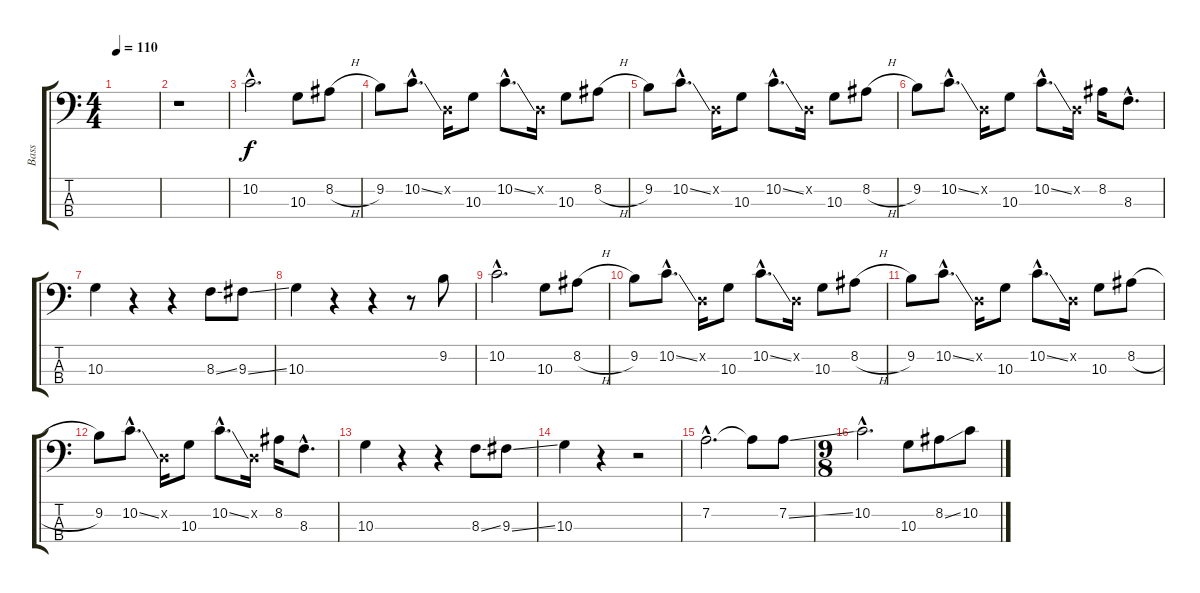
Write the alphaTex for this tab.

\track ("Bass" "Bass") {instrument fretlessbass}
\staff {score tabs}
\tuning (G2 D2 A1 E1) {hide}
\ts (4 4)
\tempo 110
\clef f4
\ks c
|
r.1 |
10.2{hac}.2{d} 10.3.8 8.2{h}.8 |
9.2.8 10.2{ss hac}.8{d} 0.2{x}.16 10.3.8 10.2{ss hac}.8{d} 0.2{x}.16 10.3.8 8.2{h}.8 |
9.2.8 10.2{ss hac}.8{d} 0.2{x}.16 10.3.8 10.2{ss hac}.8{d} 0.2{x}.16 10.3.8 8.2{h}.8 |
9.2.8 10.2{ss hac}.8{d} 0.2{x}.16 10.3.8 10.2{ss hac}.8{d} 0.2{x}.16 8.2.16 8.3{hac}.8{d} |
10.3.4 r.4 r.4 8.3{ss}.8 9.3{ss}.8 |
10.3.4 r.4 r.4 r.8 9.2.8 |
10.2{hac}.2{d} 10.3.8 8.2{h}.8 |
9.2.8 10.2{ss hac}.8{d} 0.2{x}.16 10.3.8 10.2{ss hac}.8{d} 0.2{x}.16 10.3.8 8.2{h}.8 |
9.2.8 10.2{ss hac}.8{d} 0.2{x}.16 10.3.8 10.2{ss hac}.8{d} 0.2{x}.16 10.3.8 8.2{h}.8 |
9.2.8 10.2{ss hac}.8{d} 0.2{x}.16 10.3.8 10.2{ss hac}.8{d} 0.2{x}.16 8.2.16 8.3{hac}.8{d} |
10.3.4 r.4 r.4 8.3{ss}.8 9.3{ss}.8 |
10.3.4 r.4 r.2 |
7.2{hac}.2{d} 7.2{t}.8 7.2{ss}.8 |
\ts (9 8)
10.2{hac}.2{d} 10.3.8 8.2{ss}.8 10.2{ss}.8
